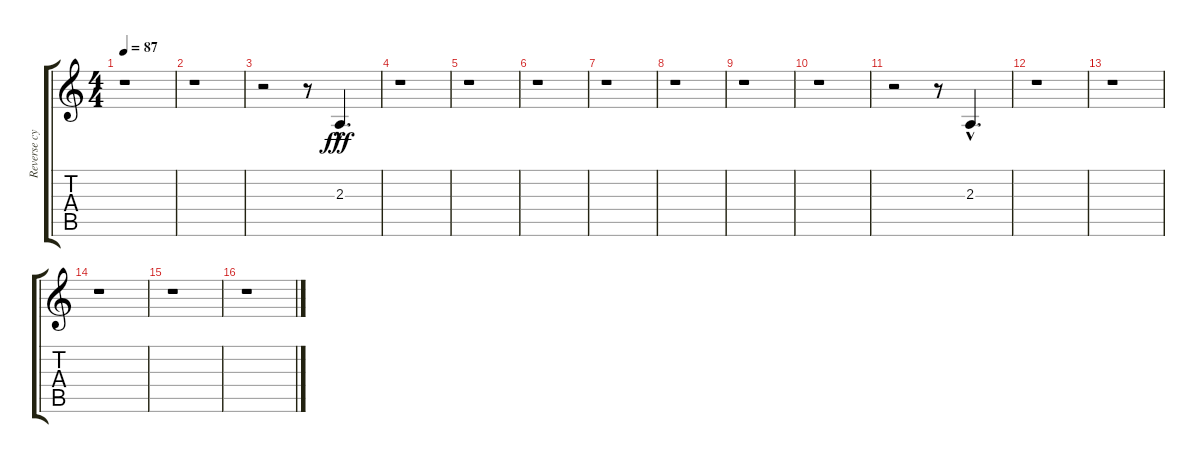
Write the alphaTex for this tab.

\track ("Reverse cymbal" "Reverse cy") {instrument reversecymbal}
\staff {score tabs}
\tuning (E4 B3 G3 D3 A2 E2) {hide}
\ts (4 4)
\tempo 87
\clef g2
\ks c
r.1{dy fff} |
r.1 |
r.2 r.8 2.3{hac}.4{d} |
r.1 |
r.1 |
r.1 |
r.1 |
r.1 |
r.1 |
r.1 |
r.2 r.8 2.3{hac}.4{d} |
r.1 |
r.1 |
r.1 |
r.1 |
r.1
